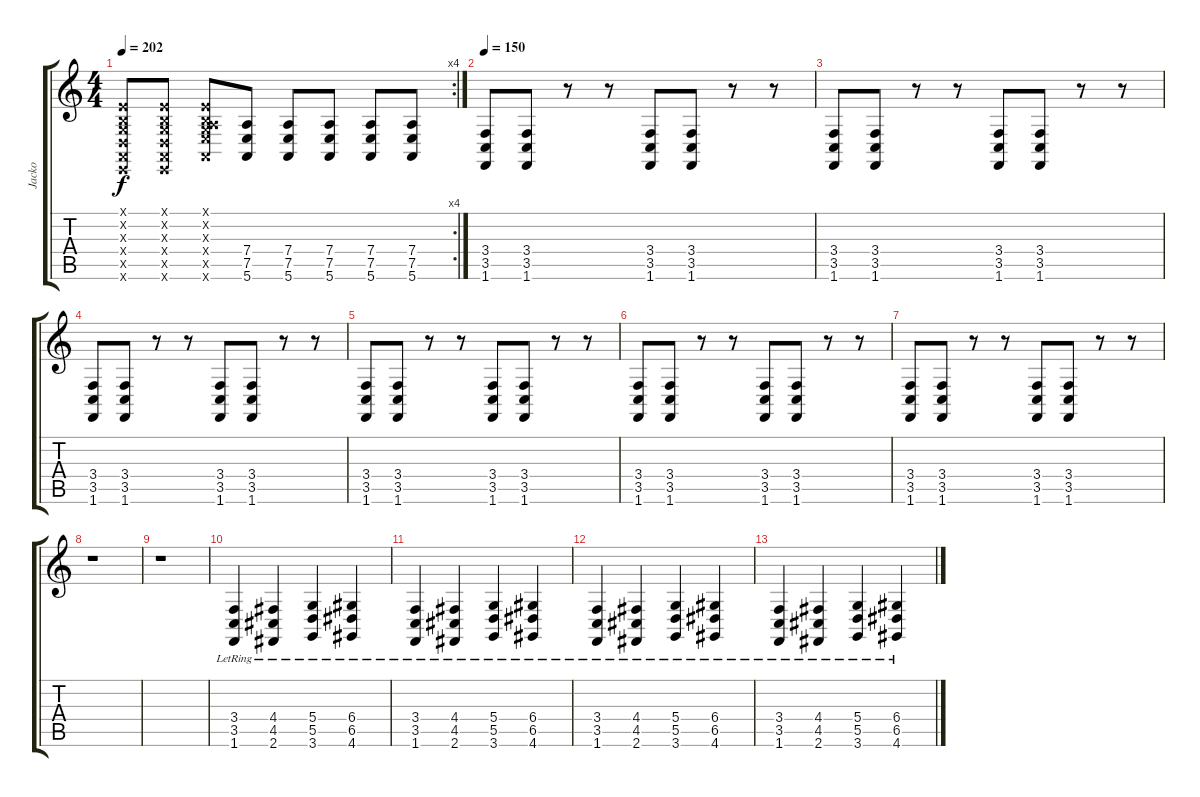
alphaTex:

\track ("Jacko" "Jacko") {instrument lead1square}
\staff {score tabs}
\tuning (E4 B3 G3 D3 A2 E2) {hide}
\rc 4
\ts (4 4)
\tempo 202
\clef g2
\ks c
(0.1{x} 0.2{x} 0.3{x} 0.4{x} 0.5{x} 0.6{x}).8{dy f} (0.1{x} 0.2{x} 0.3{x} 0.4{x} 0.5{x} 0.6{x}).8 (0.1{x} 0.2{x} 0.3{x} 7.4{x} 7.5{x} 5.6{x}).8 (7.4 7.5 5.6).8 (7.4 7.5 5.6).8 (7.4 7.5 5.6).8 (7.4 7.5 5.6).8 (7.4 7.5 5.6).8 |
\tempo 150
(3.4 3.5 1.6).8 (3.4 3.5 1.6).8 r.8 r.8 (3.4 3.5 1.6).8 (3.4 3.5 1.6).8 r.8 r.8 |
(3.4 3.5 1.6).8 (3.4 3.5 1.6).8 r.8 r.8 (3.4 3.5 1.6).8 (3.4 3.5 1.6).8 r.8 r.8 |
(3.4 3.5 1.6).8 (3.4 3.5 1.6).8 r.8 r.8 (3.4 3.5 1.6).8 (3.4 3.5 1.6).8 r.8 r.8 |
(3.4 3.5 1.6).8 (3.4 3.5 1.6).8 r.8 r.8 (3.4 3.5 1.6).8 (3.4 3.5 1.6).8 r.8 r.8 |
(3.4 3.5 1.6).8 (3.4 3.5 1.6).8 r.8 r.8 (3.4 3.5 1.6).8 (3.4 3.5 1.6).8 r.8 r.8 |
(3.4 3.5 1.6).8 (3.4 3.5 1.6).8 r.8 r.8 (3.4 3.5 1.6).8 (3.4 3.5 1.6).8 r.8 r.8 |
r.1 |
r.1 |
(3.4 3.5 1.6{lr}).4 (4.4 4.5 2.6{lr}).4 (5.4 5.5 3.6{lr}).4 (6.4 6.5 4.6{lr}).4 |
(3.4 3.5 1.6{lr}).4 (4.4 4.5 2.6{lr}).4 (5.4 5.5 3.6{lr}).4 (6.4 6.5 4.6{lr}).4 |
(3.4 3.5 1.6{lr}).4 (4.4 4.5 2.6{lr}).4 (5.4 5.5 3.6{lr}).4 (6.4 6.5 4.6{lr}).4 |
(3.4 3.5 1.6{lr}).4 (4.4 4.5 2.6{lr}).4 (5.4 5.5 3.6{lr}).4 (6.4 6.5 4.6{lr}).4
